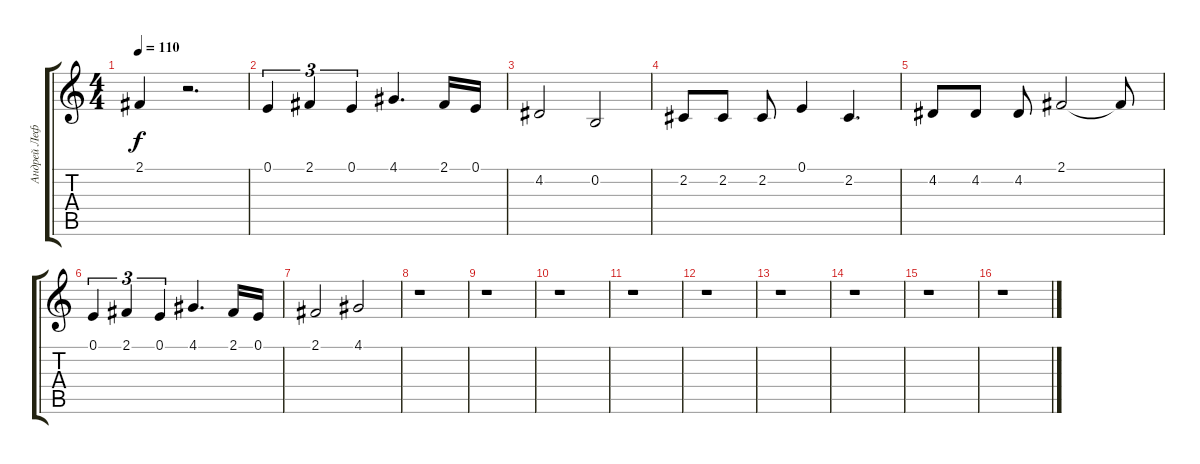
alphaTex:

\track ("Андрей Лефлер" "Андрей Леф") {instrument violin}
\staff {score tabs}
\tuning (E4 B3 G3 D3 A2 E2) {hide}
\ts (4 4)
\tempo 110
\clef g2
\ks c
2.1.4{dy f} r.2{d} |
0.1.4{tu (3 2)} 2.1.4{tu (3 2)} 0.1.4{tu (3 2)} 4.1.4{d} 2.1.16 0.1.16 |
4.2.2 0.2.2 |
2.2.8 2.2.8 2.2.8 0.1.4 2.2.4{d} |
4.2.8 4.2.8 4.2.8 2.1.2 2.1{t}.8 |
0.1.4{tu (3 2)} 2.1.4{tu (3 2)} 0.1.4{tu (3 2)} 4.1.4{d} 2.1.16 0.1.16 |
2.1.2 4.1.2 |
r.1 |
r.1 |
r.1 |
r.1 |
r.1 |
r.1 |
r.1 |
r.1 |
r.1
